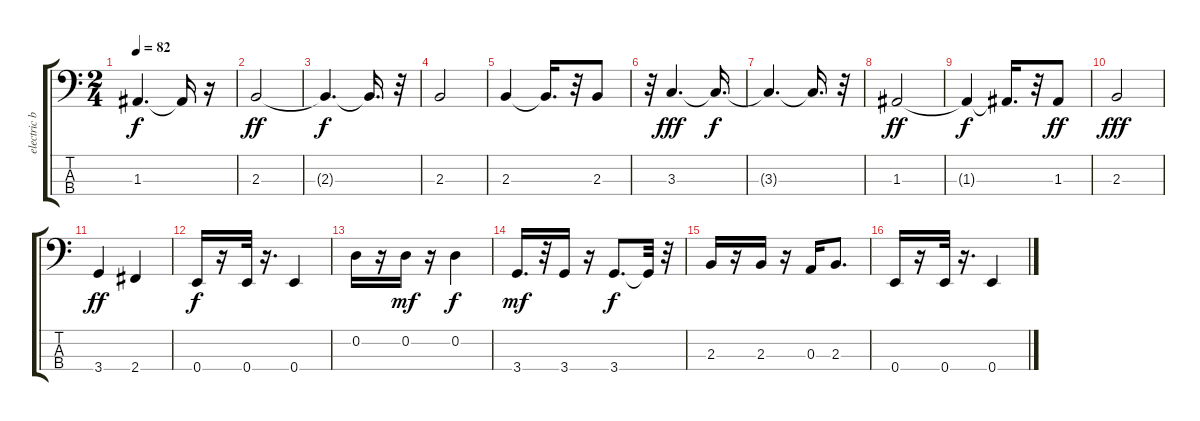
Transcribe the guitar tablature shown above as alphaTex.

\track ("electric bass" "electric b") {instrument electricbassfinger}
\staff {score tabs}
\tuning (G2 D2 A1 E1) {hide}
\ts (2 4)
\tempo 82
\clef f4
\ks c
1.3{t}.4{d dy f} 1.3{t}.16 r.16 |
2.3.2{dy ff} |
2.3{t}.4{d dy f} 2.3{t}.16{d} r.32 |
2.3.2 |
2.3.4 2.3{t}.16{d} r.32 2.3.8 |
r.32 3.3.4{d dy fff} 3.3{t}.16{d dy f} |
3.3{t}.4{d} 3.3{t}.16{d} r.32 |
1.3.2{dy ff} |
1.3{t}.4{dy f} 1.3{t}.16{d} r.32 1.3.8{dy ff} |
2.3.2{dy fff} |
3.4.4{dy ff} 2.4.4 |
0.4.16{dy f} r.16 0.4.32 r.16{d} 0.4.4 |
0.2.16 r.16 0.2.16{dy mf} r.16 0.2.4{dy f} |
3.4.16{d dy mf} r.32 3.4.16 r.16 3.4.8{d dy f} 3.4{t}.32 r.32 |
2.3.16 r.16 2.3.16 r.16 0.3.16 2.3.8{d} |
0.4.16 r.16 0.4.32 r.16{d} 0.4.4
